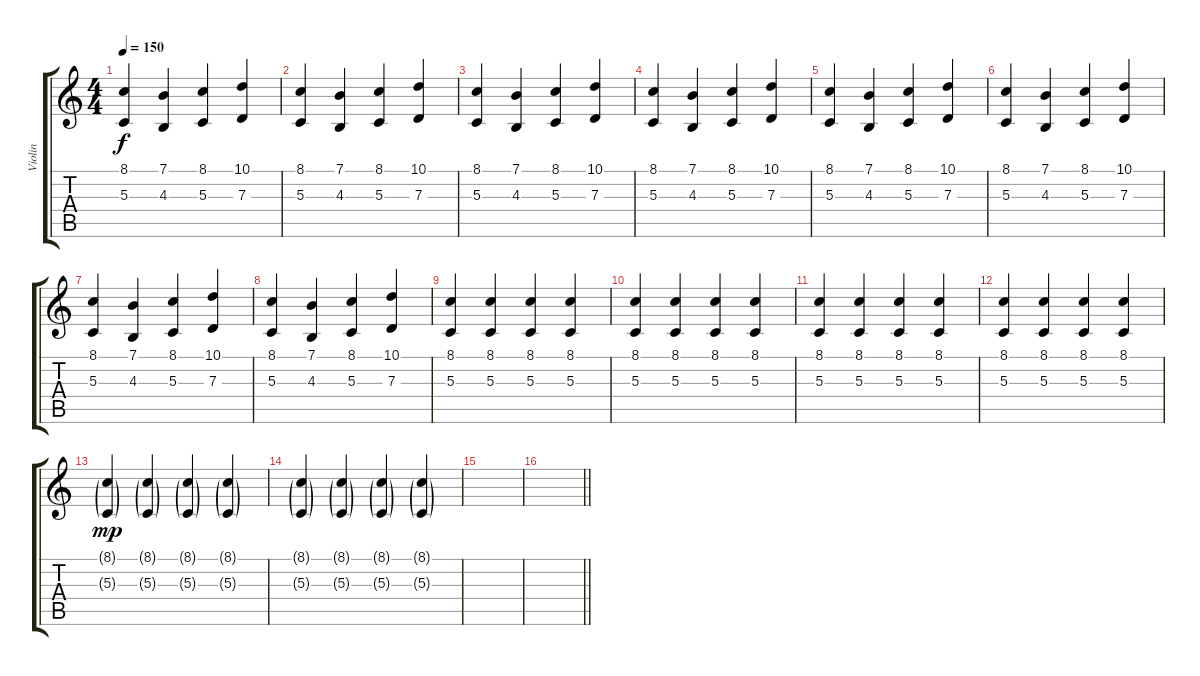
\track ("Violin" "Violin") {instrument violin}
\staff {score tabs}
\tuning (E4 B3 G3 D3 A2 E2) {hide}
\ts (4 4)
\tempo 150
\clef g2
\ks c
(8.1 5.3).4{dy f} (7.1 4.3).4 (8.1 5.3).4 (10.1 7.3).4 |
(8.1 5.3).4 (7.1 4.3).4 (8.1 5.3).4 (10.1 7.3).4 |
(8.1 5.3).4 (7.1 4.3).4 (8.1 5.3).4 (10.1 7.3).4 |
(8.1 5.3).4 (7.1 4.3).4 (8.1 5.3).4 (10.1 7.3).4 |
(8.1 5.3).4 (7.1 4.3).4 (8.1 5.3).4 (10.1 7.3).4 |
(8.1 5.3).4 (7.1 4.3).4 (8.1 5.3).4 (10.1 7.3).4 |
(8.1 5.3).4 (7.1 4.3).4 (8.1 5.3).4 (10.1 7.3).4 |
(8.1 5.3).4 (7.1 4.3).4 (8.1 5.3).4 (10.1 7.3).4 |
(8.1 5.3).4 (8.1 5.3).4 (8.1 5.3).4 (8.1 5.3).4 |
(8.1 5.3).4 (8.1 5.3).4 (8.1 5.3).4 (8.1 5.3).4 |
(8.1 5.3).4 (8.1 5.3).4 (8.1 5.3).4 (8.1 5.3).4 |
(8.1 5.3).4 (8.1 5.3).4 (8.1 5.3).4 (8.1 5.3).4 |
(8.1{g} 5.3{g}).4{dy mp} (8.1{g} 5.3{g}).4 (8.1{g} 5.3{g}).4 (8.1{g} 5.3{g}).4 |
(8.1{g} 5.3{g}).4 (8.1{g} 5.3{g}).4 (8.1{g} 5.3{g}).4 (8.1{g} 5.3{g}).4 |
|
\barLineRight lightlight
